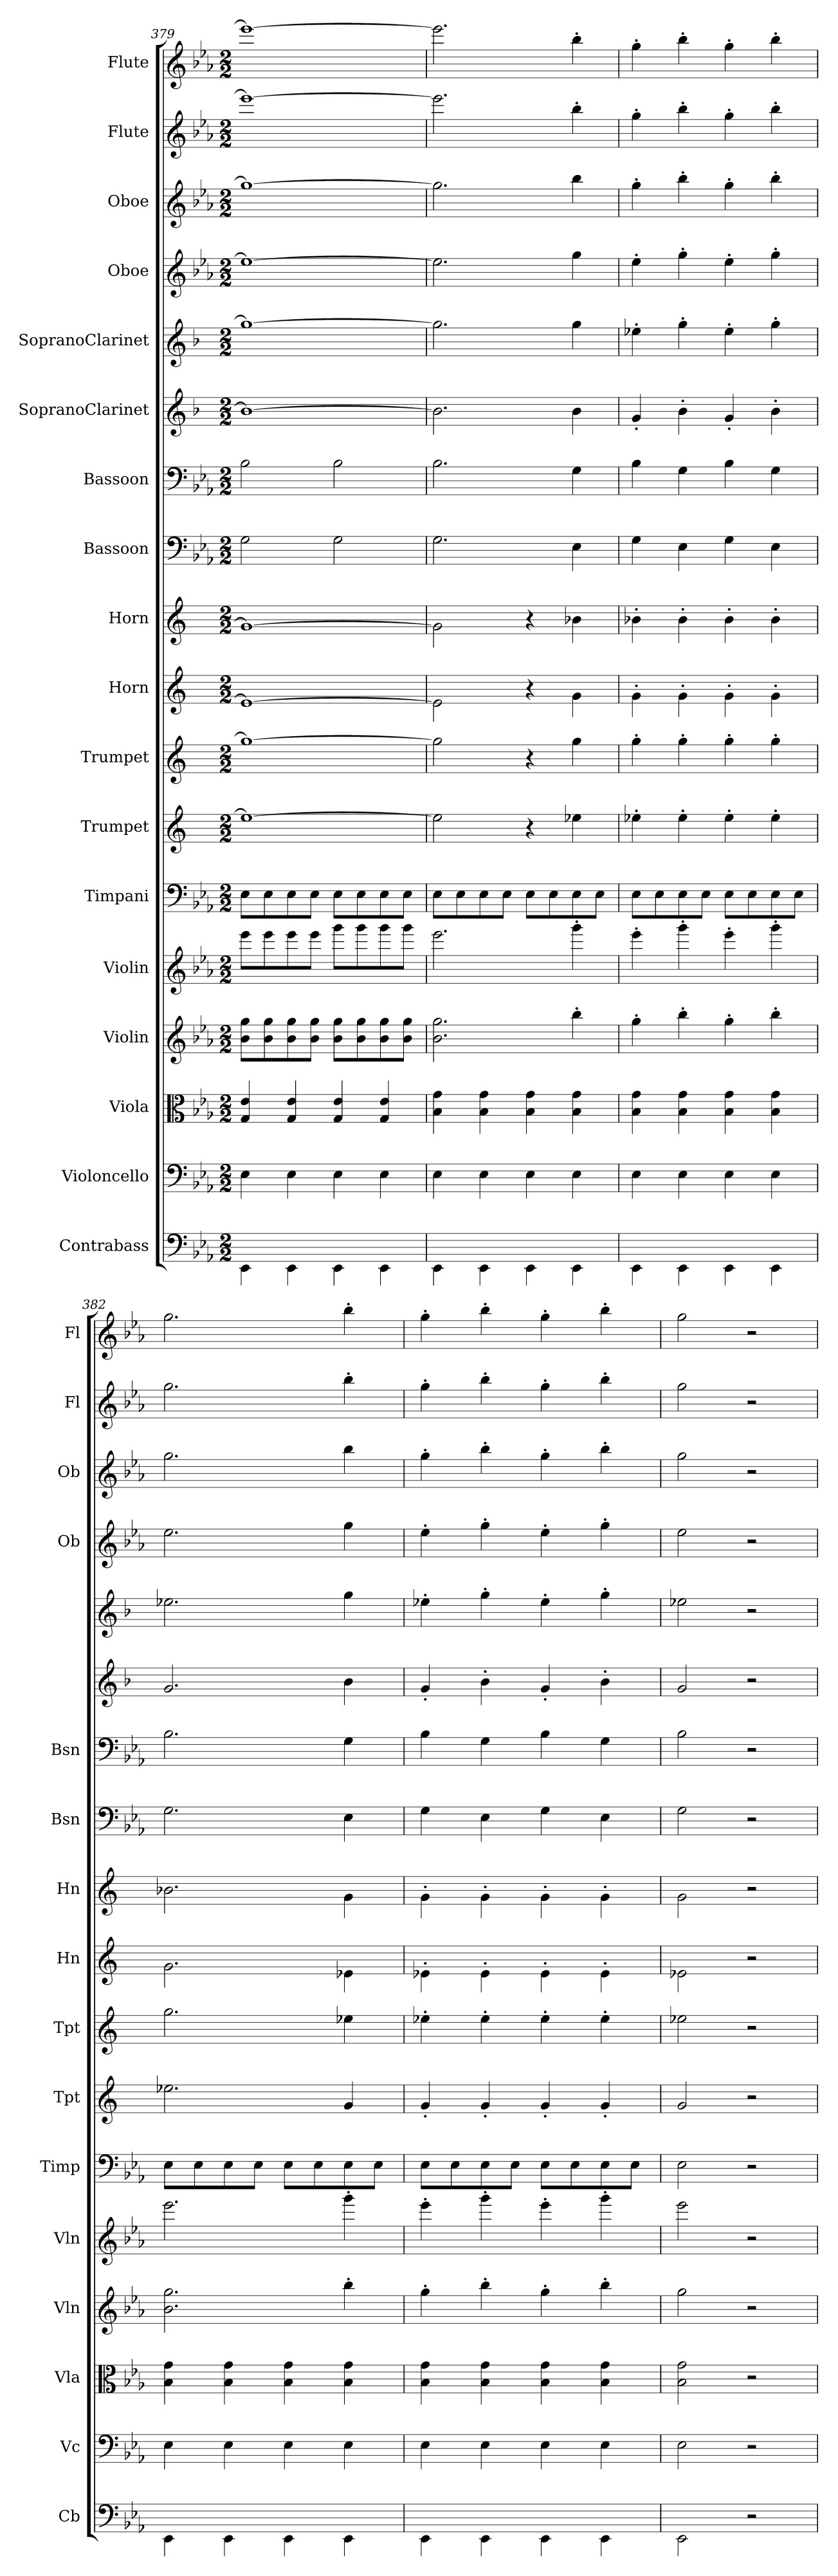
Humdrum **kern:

**kern	**kern	**kern	**kern	**kern	**kern	**kern	**kern	**kern	**kern	**kern	**kern	**kern	**kern	**kern	**kern	**kern	**kern
*part18	*part17	*part16	*part15	*part14	*part13	*part12	*part11	*part10	*part9	*part8	*part7	*part6	*part5	*part4	*part3	*part2	*part1
*staff18	*staff17	*staff16	*staff15	*staff14	*staff13	*staff12	*staff11	*staff10	*staff9	*staff8	*staff7	*staff6	*staff5	*staff4	*staff3	*staff2	*staff1
*I"Contrabass	*I"Violoncello	*I"Viola	*I"Violin	*I"Violin	*I"Timpani	*I"Trumpet	*I"Trumpet	*I"Horn	*I"Horn	*I"Bassoon	*I"Bassoon	*I"SopranoClarinet	*I"SopranoClarinet	*I"Oboe	*I"Oboe	*I"Flute	*I"Flute
*I'Cb	*I'Vc	*I'Vla	*I'Vln	*I'Vln	*I'Timp	*I'Tpt	*I'Tpt	*I'Hn	*I'Hn	*I'Bsn	*I'Bsn	*	*	*I'Ob	*I'Ob	*I'Fl	*I'Fl
*clefF4	*clefF4	*clefC3	*clefG2	*clefG2	*clefF4	*clefG2	*clefG2	*clefG2	*clefG2	*clefF4	*clefF4	*clefG2	*clefG2	*clefG2	*clefG2	*clefG2	*clefG2
*k[b-e-a-]	*k[b-e-a-]	*k[b-e-a-]	*k[b-e-a-]	*k[b-e-a-]	*k[b-e-a-]	*k[]	*k[]	*k[]	*k[]	*k[b-e-a-]	*k[b-e-a-]	*k[b-]	*k[b-]	*k[b-e-a-]	*k[b-e-a-]	*k[b-e-a-]	*k[b-e-a-]
*M2/2	*M2/2	*M2/2	*M2/2	*M2/2	*M2/2	*M2/2	*M2/2	*M2/2	*M2/2	*M2/2	*M2/2	*M2/2	*M2/2	*M2/2	*M2/2	*M2/2	*M2/2
=379	=379	=379	=379	=379	=379	=379	=379	=379	=379	=379	=379	=379	=379	=379	=379	=379	=379
4EE-\	4E-\	4G/ 4e-/	8b-\ 8gg\L	8eee-\L	8E-\L	1ee-\_	1gg\_	1e-\_	1g\_	2G\	2B-\	1b-\_	1gg\_	1ee-\_	1gg\_	1eee-\_	1eee-\_
.	.	.	8b-\ 8gg\	8eee-\	8E-\	.	.	.	.	.	.	.	.	.	.	.	.
4EE-\	4E-\	4G/ 4e-/	8b-\ 8gg\	8eee-\	8E-\	.	.	.	.	.	.	.	.	.	.	.	.
.	.	.	8b-\ 8gg\J	8eee-\J	8E-\J	.	.	.	.	.	.	.	.	.	.	.	.
4EE-\	4E-\	4G/ 4e-/	8b-\ 8gg\L	8ggg\L	8E-\L	.	.	.	.	2G\	2B-\	.	.	.	.	.	.
.	.	.	8b-\ 8gg\	8ggg\	8E-\	.	.	.	.	.	.	.	.	.	.	.	.
4EE-\	4E-\	4G/ 4e-/	8b-\ 8gg\	8ggg\	8E-\	.	.	.	.	.	.	.	.	.	.	.	.
.	.	.	8b-\ 8gg\J	8ggg\J	8E-\J	.	.	.	.	.	.	.	.	.	.	.	.
=380	=380	=380	=380	=380	=380	=380	=380	=380	=380	=380	=380	=380	=380	=380	=380	=380	=380
4EE-\	4E-\	4B-\ 4g\	2.b-\ 2.gg\	2.eee-\	8E-\L	2ee-\]	2gg\]	2e-\]	2g\]	2.G\	2.B-\	2.b-\]	2.gg\]	2.ee-\]	2.gg\]	2.eee-\]	2.eee-\]
.	.	.	.	.	8E-\	.	.	.	.	.	.	.	.	.	.	.	.
4EE-\	4E-\	4B-\ 4g\	.	.	8E-\	.	.	.	.	.	.	.	.	.	.	.	.
.	.	.	.	.	8E-\J	.	.	.	.	.	.	.	.	.	.	.	.
4EE-\	4E-\	4B-\ 4g\	.	.	8E-\L	4r	4r	4r	4r	.	.	.	.	.	.	.	.
.	.	.	.	.	8E-\	.	.	.	.	.	.	.	.	.	.	.	.
4EE-\	4E-\	4B-\ 4g\	4bb-'\	4ggg'\	8E-\	4ee-X\	4gg\	4g\	4b-X\	4E-\	4G\	4b-\	4gg\	4gg\	4bb-\	4bb-'\	4bb-'\
.	.	.	.	.	8E-\J	.	.	.	.	.	.	.	.	.	.	.	.
=381	=381	=381	=381	=381	=381	=381	=381	=381	=381	=381	=381	=381	=381	=381	=381	=381	=381
4EE-\	4E-\	4B-\ 4g\	4gg'\	4eee-'\	8E-\L	4ee-X'\	4gg'\	4g'\	4b-X'\	4G\	4B-\	4g'/	4ee-X'\	4ee-'\	4gg'\	4gg'\	4gg'\
.	.	.	.	.	8E-\	.	.	.	.	.	.	.	.	.	.	.	.
4EE-\	4E-\	4B-\ 4g\	4bb-'\	4ggg'\	8E-\	4ee-'\	4gg'\	4g'\	4b-'\	4E-\	4G\	4b-'\	4gg'\	4gg'\	4bb-'\	4bb-'\	4bb-'\
.	.	.	.	.	8E-\J	.	.	.	.	.	.	.	.	.	.	.	.
4EE-\	4E-\	4B-\ 4g\	4gg'\	4eee-'\	8E-\L	4ee-'\	4gg'\	4g'\	4b-'\	4G\	4B-\	4g'/	4ee-'\	4ee-'\	4gg'\	4gg'\	4gg'\
.	.	.	.	.	8E-\	.	.	.	.	.	.	.	.	.	.	.	.
4EE-\	4E-\	4B-\ 4g\	4bb-'\	4ggg'\	8E-\	4ee-'\	4gg'\	4g'\	4b-'\	4E-\	4G\	4b-'\	4gg'\	4gg'\	4bb-'\	4bb-'\	4bb-'\
.	.	.	.	.	8E-\J	.	.	.	.	.	.	.	.	.	.	.	.
=382	=382	=382	=382	=382	=382	=382	=382	=382	=382	=382	=382	=382	=382	=382	=382	=382	=382
4EE-\	4E-\	4B-\ 4g\	2.b-\ 2.gg\	2.eee-\	8E-\L	2.ee-X\	2.gg\	2.g\	2.b-X\	2.G\	2.B-\	2.g/	2.ee-X\	2.ee-\	2.gg\	2.gg\	2.gg\
.	.	.	.	.	8E-\	.	.	.	.	.	.	.	.	.	.	.	.
4EE-\	4E-\	4B-\ 4g\	.	.	8E-\	.	.	.	.	.	.	.	.	.	.	.	.
.	.	.	.	.	8E-\J	.	.	.	.	.	.	.	.	.	.	.	.
4EE-\	4E-\	4B-\ 4g\	.	.	8E-\L	.	.	.	.	.	.	.	.	.	.	.	.
.	.	.	.	.	8E-\	.	.	.	.	.	.	.	.	.	.	.	.
4EE-\	4E-\	4B-\ 4g\	4bb-'\	4ggg'\	8E-\	4g/	4ee-X\	4e-X\	4g\	4E-\	4G\	4b-\	4gg\	4gg\	4bb-\	4bb-'\	4bb-'\
.	.	.	.	.	8E-\J	.	.	.	.	.	.	.	.	.	.	.	.
=383	=383	=383	=383	=383	=383	=383	=383	=383	=383	=383	=383	=383	=383	=383	=383	=383	=383
4EE-\	4E-\	4B-\ 4g\	4gg'\	4eee-'\	8E-\L	4g'/	4ee-X'\	4e-X'\	4g'\	4G\	4B-\	4g'/	4ee-X'\	4ee-'\	4gg'\	4gg'\	4gg'\
.	.	.	.	.	8E-\	.	.	.	.	.	.	.	.	.	.	.	.
4EE-\	4E-\	4B-\ 4g\	4bb-'\	4ggg'\	8E-\	4g'/	4ee-'\	4e-'\	4g'\	4E-\	4G\	4b-'\	4gg'\	4gg'\	4bb-'\	4bb-'\	4bb-'\
.	.	.	.	.	8E-\J	.	.	.	.	.	.	.	.	.	.	.	.
4EE-\	4E-\	4B-\ 4g\	4gg'\	4eee-'\	8E-\L	4g'/	4ee-'\	4e-'\	4g'\	4G\	4B-\	4g'/	4ee-'\	4ee-'\	4gg'\	4gg'\	4gg'\
.	.	.	.	.	8E-\	.	.	.	.	.	.	.	.	.	.	.	.
4EE-\	4E-\	4B-\ 4g\	4bb-'\	4ggg'\	8E-\	4g'/	4ee-'\	4e-'\	4g'\	4E-\	4G\	4b-'\	4gg'\	4gg'\	4bb-'\	4bb-'\	4bb-'\
.	.	.	.	.	8E-\J	.	.	.	.	.	.	.	.	.	.	.	.
=384	=384	=384	=384	=384	=384	=384	=384	=384	=384	=384	=384	=384	=384	=384	=384	=384	=384
2EE-\	2E-\	2B-\ 2g\	2gg\	2eee-\	2E-\	2g/	2ee-X\	2e-X\	2g\	2G\	2B-\	2g/	2ee-X\	2ee-\	2gg\	2gg\	2gg\
2r	2r	2r	2r	2r	2r	2r	2r	2r	2r	2r	2r	2r	2r	2r	2r	2r	2r
=	=	=	=	=	=	=	=	=	=	=	=	=	=	=	=	=	=
*-	*-	*-	*-	*-	*-	*-	*-	*-	*-	*-	*-	*-	*-	*-	*-	*-	*-
